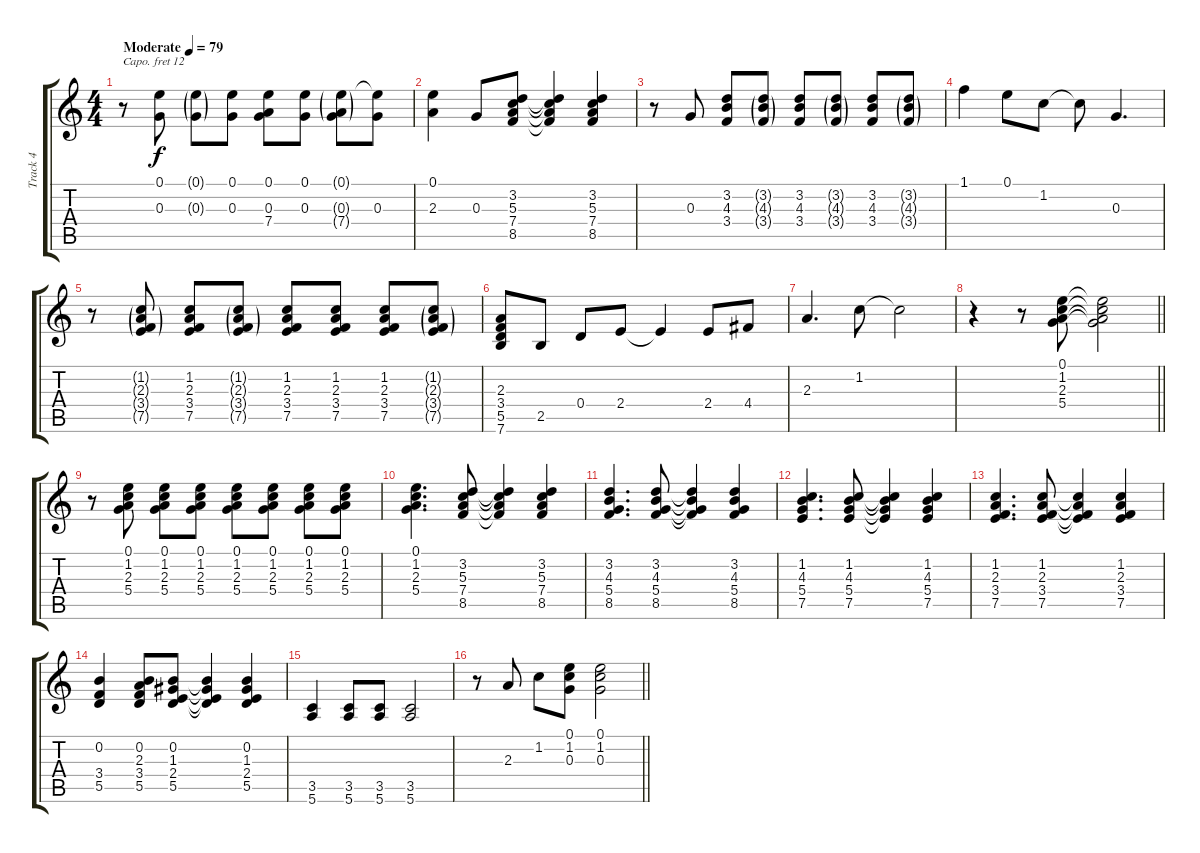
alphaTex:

\track ("Track 4" "Track 4") {instrument acousticgrandpiano}
\staff {score tabs}
\capo 12
\tuning (E4 B3 G3 D3 A2 E2) {hide}
\ts (4 4)
\tempo (79 "Moderate")
\clef g2
\ks c
r.8{dy f instrument acousticgrandpiano} (0.1 0.3).8 (0.1{g} 0.3{g}).8 (0.1 0.3).8 (0.1 0.3 7.4).8 (0.1 0.3).8 (0.1{g} 0.3{g} 7.4{g}).8 (0.1{t} 0.3).8 |
(0.1 2.3).4 0.3.8 (3.2 5.3 7.4 8.5).8 (3.2{t} 5.3{t} 7.4{t} 8.5{t}).4 (3.2 5.3 7.4 8.5).4 |
r.8 0.3.8 (3.2 4.3 3.4).8 (3.2{g} 4.3{g} 3.4{g}).8 (3.2 4.3 3.4).8 (3.2{g} 4.3{g} 3.4{g}).8 (3.2 4.3 3.4).8 (3.2{g} 4.3{g} 3.4{g}).8 |
1.1.4 0.1.8 1.2.8 1.2{t}.8 0.3.4{d} |
r.8 (1.2{g} 2.3{g} 3.4{g} 7.5{g}).8 (1.2 2.3 3.4 7.5).8 (1.2{g} 2.3{g} 3.4{g} 7.5{g}).8 (1.2 2.3 3.4 7.5).8 (1.2 2.3 3.4 7.5).8 (1.2 2.3 3.4 7.5).8 (1.2{g} 2.3{g} 3.4{g} 7.5{g}).8 |
(2.3 3.4 5.5 7.6).8 2.5.8 0.4.8 2.4.8 2.4{t}.4 2.4.8 4.4.8 |
2.3.4{d} 1.2.8 1.2{t}.2 |
\barLineRight lightlight
r.4 r.8 (0.1 1.2 2.3 5.4).8 (0.1{t} 1.2{t} 2.3{t} 5.4{t}).2 |
r.8 (0.1 1.2 2.3 5.4).8 (0.1 1.2 2.3 5.4).8 (0.1 1.2 2.3 5.4).8 (0.1 1.2 2.3 5.4).8 (0.1 1.2 2.3 5.4).8 (0.1 1.2 2.3 5.4).8 (0.1 1.2 2.3 5.4).8 |
(0.1 1.2 2.3 5.4).4{d} (3.2 5.3 7.4 8.5).8 (3.2{t} 5.3{t} 7.4{t} 8.5{t}).4 (3.2 5.3 7.4 8.5).4 |
(3.2 4.3 5.4 8.5).4{d} (3.2 4.3 5.4 8.5).8 (3.2{t} 4.3{t} 5.4{t} 8.5{t}).4 (3.2 4.3 5.4 8.5).4 |
(1.2 4.3 5.4 7.5).4{d} (1.2 4.3 5.4 7.5).8 (1.2{t} 4.3{t} 5.4{t} 7.5{t}).4 (1.2 4.3 5.4 7.5).4 |
(1.2 2.3 3.4 7.5).4{d} (1.2 2.3 3.4 7.5).8 (1.2{t} 2.3{t} 3.4{t} 7.5{t}).4 (1.2 2.3 3.4 7.5).4 |
(0.2 3.4 5.5).4 (0.2 2.3 3.4 5.5).8 (0.2 1.3 2.4 5.5).8 (0.2{t} 1.3{t} 2.4{t} 5.5{t}).4 (0.2 1.3 2.4 5.5).4 |
(3.5 5.6).4 (3.5 5.6).8 (3.5 5.6).8 (3.5 5.6).2 |
\barLineRight lightlight
r.8 2.3.8 1.2.8 (0.1 1.2 0.3).8 (0.1 1.2 0.3).2
